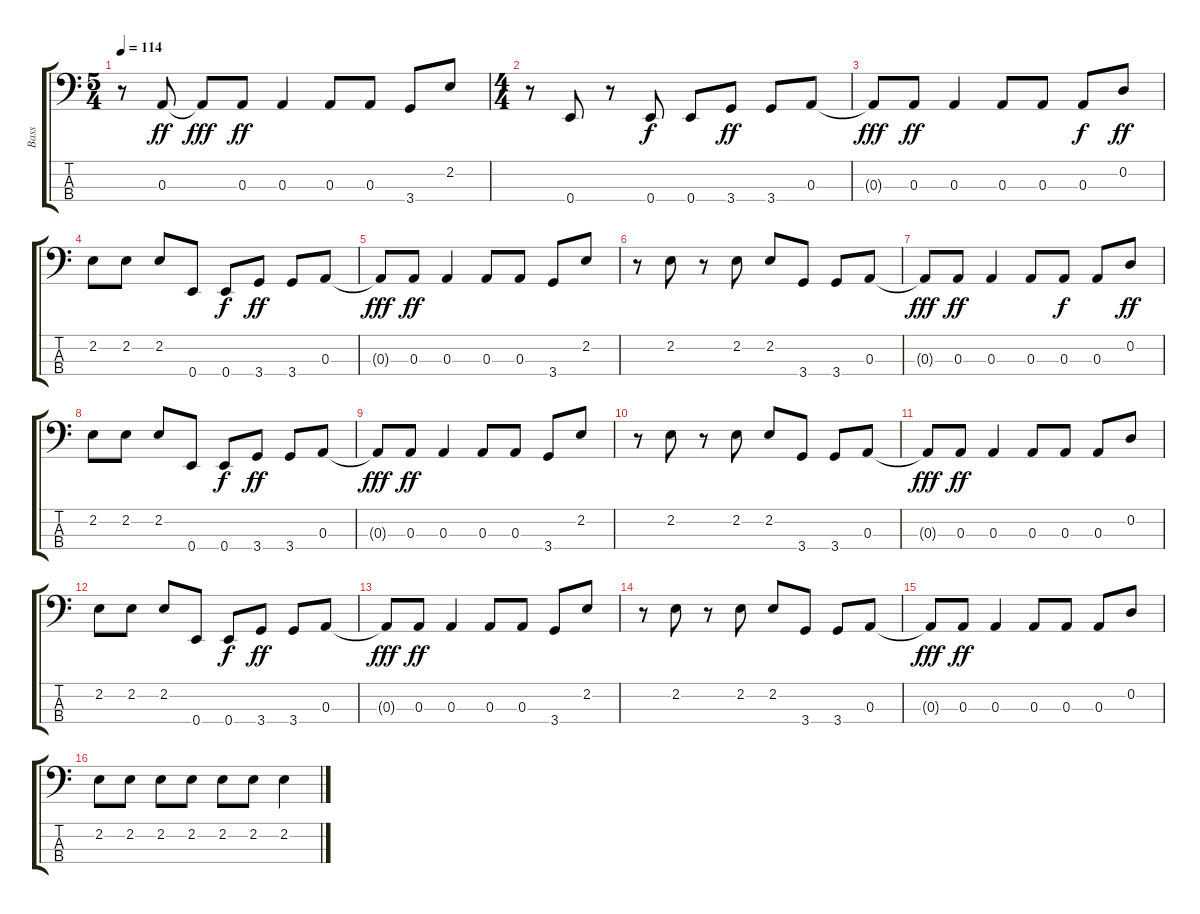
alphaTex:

\track ("Bass" "Bass") {instrument electricbassfinger}
\staff {score tabs}
\tuning (G2 D2 A1 E1) {hide}
\ts (5 4)
\tempo 114
\clef f4
\ks c
r.8{dy ff instrument electricbassfinger} 0.3.8 0.3{t}.8{dy fff} 0.3.8{dy ff} 0.3.4 0.3.8 0.3.8 3.4.8 2.2.8 |
\ts (4 4)
r.8 0.4.8 r.8 0.4.8{dy f} 0.4.8 3.4.8{dy ff} 3.4.8 0.3.8 |
0.3{t}.8{dy fff} 0.3.8{dy ff} 0.3.4 0.3.8 0.3.8 0.3.8{dy f} 0.2.8{dy ff} |
2.2.8 2.2.8 2.2.8 0.4.8 0.4.8{dy f} 3.4.8{dy ff} 3.4.8 0.3.8 |
0.3{t}.8{dy fff} 0.3.8{dy ff} 0.3.4 0.3.8 0.3.8 3.4.8 2.2.8 |
r.8 2.2.8 r.8 2.2.8 2.2.8 3.4.8 3.4.8 0.3.8 |
0.3{t}.8{dy fff} 0.3.8{dy ff} 0.3.4 0.3.8 0.3.8{dy f} 0.3.8 0.2.8{dy ff} |
2.2.8 2.2.8 2.2.8 0.4.8 0.4.8{dy f} 3.4.8{dy ff} 3.4.8 0.3.8 |
0.3{t}.8{dy fff} 0.3.8{dy ff} 0.3.4 0.3.8 0.3.8 3.4.8 2.2.8 |
r.8 2.2.8 r.8 2.2.8 2.2.8 3.4.8 3.4.8 0.3.8 |
0.3{t}.8{dy fff} 0.3.8{dy ff} 0.3.4 0.3.8 0.3.8 0.3.8 0.2.8 |
2.2.8 2.2.8 2.2.8 0.4.8 0.4.8{dy f} 3.4.8{dy ff} 3.4.8 0.3.8 |
0.3{t}.8{dy fff} 0.3.8{dy ff} 0.3.4 0.3.8 0.3.8 3.4.8 2.2.8 |
r.8 2.2.8 r.8 2.2.8 2.2.8 3.4.8 3.4.8 0.3.8 |
0.3{t}.8{dy fff} 0.3.8{dy ff} 0.3.4 0.3.8 0.3.8 0.3.8 0.2.8 |
2.2.8{volume 0} 2.2.8 2.2.8 2.2.8 2.2.8 2.2.8 2.2.4
